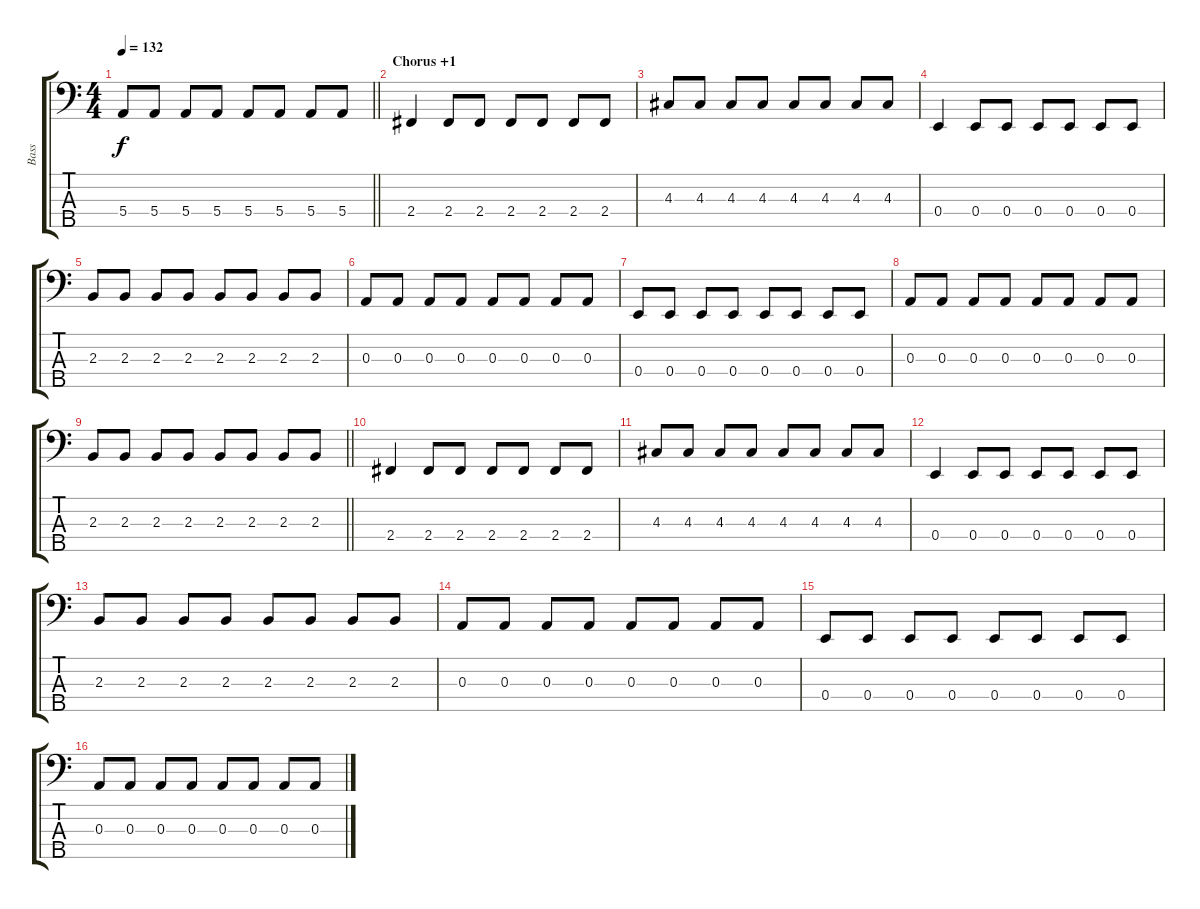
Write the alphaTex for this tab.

\track ("Bass" "Bass") {instrument electricbassfinger}
\staff {score tabs}
\tuning (G2 D2 A1 E1 B0) {hide}
\ts (4 4)
\tempo 132
\clef f4
\barLineRight lightlight
\ks c
5.4.8{dy f} 5.4.8 5.4.8 5.4.8 5.4.8 5.4.8 5.4.8 5.4.8 |
\section ("" "Chorus +1")
2.4.4 2.4.8 2.4.8 2.4.8 2.4.8 2.4.8 2.4.8 |
4.3.8 4.3.8 4.3.8 4.3.8 4.3.8 4.3.8 4.3.8 4.3.8 |
0.4.4 0.4.8 0.4.8 0.4.8 0.4.8 0.4.8 0.4.8 |
2.3.8 2.3.8 2.3.8 2.3.8 2.3.8 2.3.8 2.3.8 2.3.8 |
0.3.8 0.3.8 0.3.8 0.3.8 0.3.8 0.3.8 0.3.8 0.3.8 |
0.4.8 0.4.8 0.4.8 0.4.8 0.4.8 0.4.8 0.4.8 0.4.8 |
0.3.8 0.3.8 0.3.8 0.3.8 0.3.8 0.3.8 0.3.8 0.3.8 |
\barLineRight lightlight
2.3.8 2.3.8 2.3.8 2.3.8 2.3.8 2.3.8 2.3.8 2.3.8 |
2.4.4 2.4.8 2.4.8 2.4.8 2.4.8 2.4.8 2.4.8 |
4.3.8 4.3.8 4.3.8 4.3.8 4.3.8 4.3.8 4.3.8 4.3.8 |
0.4.4 0.4.8 0.4.8 0.4.8 0.4.8 0.4.8 0.4.8 |
2.3.8 2.3.8 2.3.8 2.3.8 2.3.8 2.3.8 2.3.8 2.3.8 |
0.3.8 0.3.8 0.3.8 0.3.8 0.3.8 0.3.8 0.3.8 0.3.8 |
0.4.8 0.4.8 0.4.8 0.4.8 0.4.8 0.4.8 0.4.8 0.4.8 |
0.3.8 0.3.8 0.3.8 0.3.8 0.3.8 0.3.8 0.3.8 0.3.8
